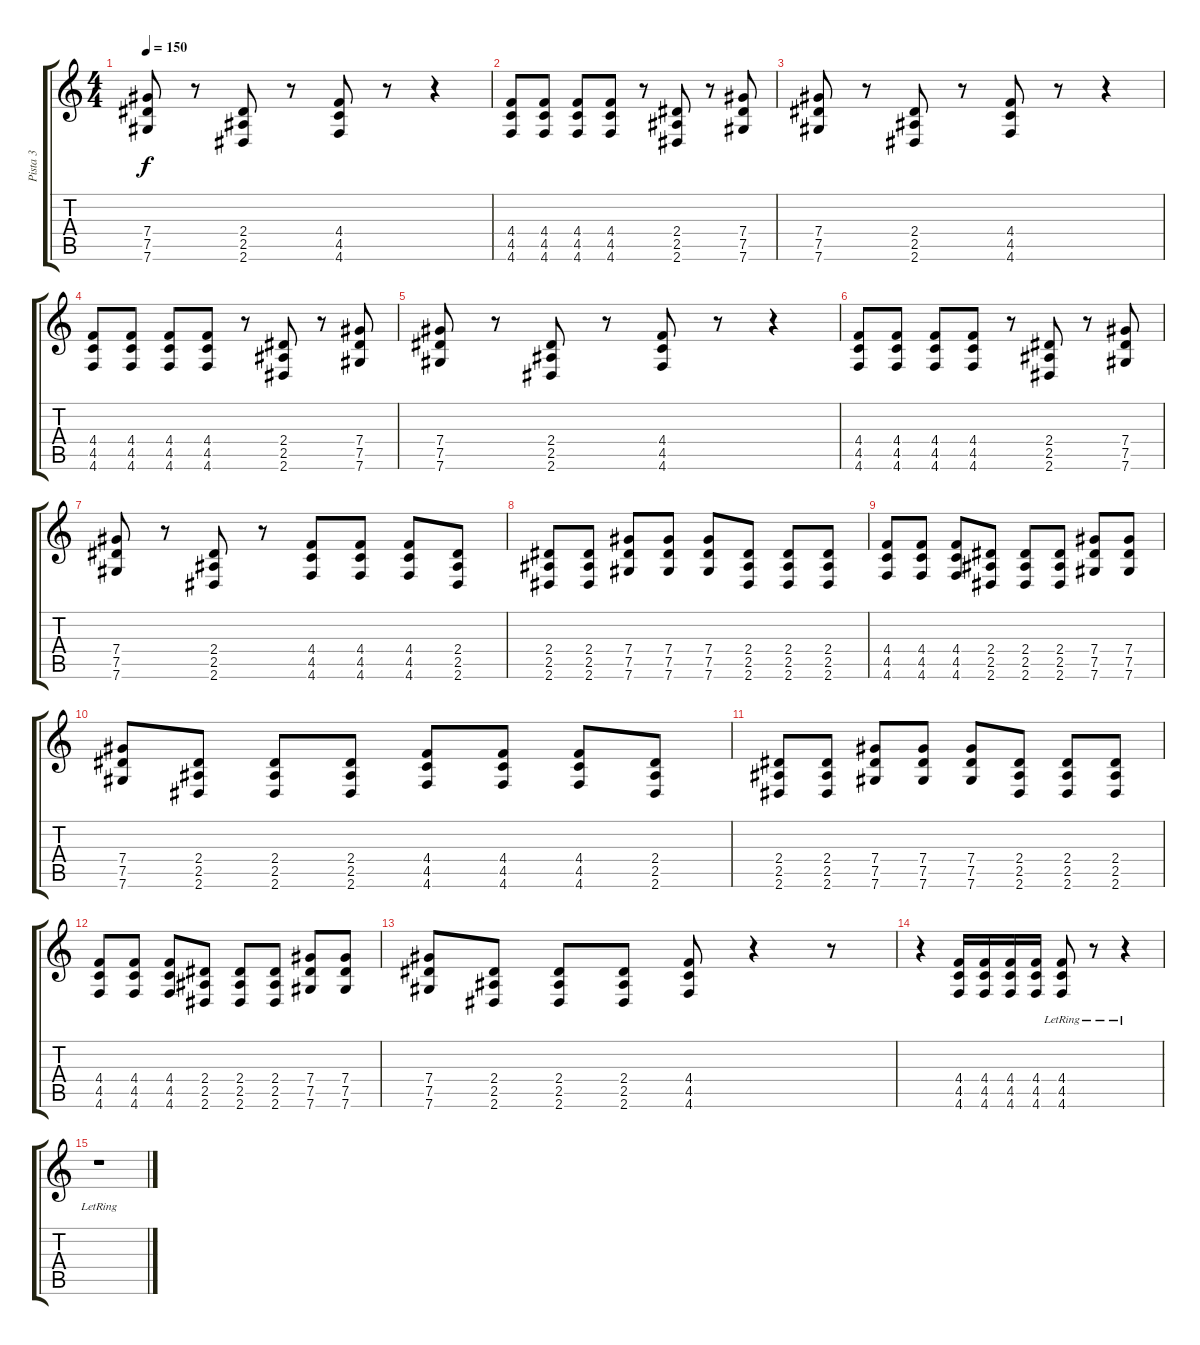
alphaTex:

\track ("Pista 3" "Pista 3") {instrument distortionguitar}
\staff {score tabs}
\tuning (Eb4 Bb3 Gb3 Db3 Ab2 Db2) {hide}
\ts (4 4)
\tempo 150
\clef g2
\ks c
(7.4 7.5 7.6).8{dy f} r.8 (2.4 2.5 2.6).8 r.8 (4.4 4.5 4.6).8 r.8 r.4 |
(4.4 4.5 4.6).8 (4.4 4.5 4.6).8 (4.4 4.5 4.6).8 (4.4 4.5 4.6).8 r.8 (2.4 2.5 2.6).8 r.8 (7.4 7.5 7.6).8 |
(7.4 7.5 7.6).8 r.8 (2.4 2.5 2.6).8 r.8 (4.4 4.5 4.6).8 r.8 r.4 |
(4.4 4.5 4.6).8 (4.4 4.5 4.6).8 (4.4 4.5 4.6).8 (4.4 4.5 4.6).8 r.8 (2.4 2.5 2.6).8 r.8 (7.4 7.5 7.6).8 |
(7.4 7.5 7.6).8 r.8 (2.4 2.5 2.6).8 r.8 (4.4 4.5 4.6).8 r.8 r.4 |
(4.4 4.5 4.6).8 (4.4 4.5 4.6).8 (4.4 4.5 4.6).8 (4.4 4.5 4.6).8 r.8 (2.4 2.5 2.6).8 r.8 (7.4 7.5 7.6).8 |
(7.4 7.5 7.6).8 r.8 (2.4 2.5 2.6).8 r.8 (4.4 4.5 4.6).8 (4.4 4.5 4.6).8 (4.4 4.5 4.6).8 (2.4 2.5 2.6).8 |
(2.4 2.5 2.6).8 (2.4 2.5 2.6).8 (7.4 7.5 7.6).8 (7.4 7.5 7.6).8 (7.4 7.5 7.6).8 (2.4 2.5 2.6).8 (2.4 2.5 2.6).8 (2.4 2.5 2.6).8 |
(4.4 4.5 4.6).8 (4.4 4.5 4.6).8 (4.4 4.5 4.6).8 (2.4 2.5 2.6).8 (2.4 2.5 2.6).8 (2.4 2.5 2.6).8 (7.4 7.5 7.6).8 (7.4 7.5 7.6).8 |
(7.4 7.5 7.6).8 (2.4 2.5 2.6).8 (2.4 2.5 2.6).8 (2.4 2.5 2.6).8 (4.4 4.5 4.6).8 (4.4 4.5 4.6).8 (4.4 4.5 4.6).8 (2.4 2.5 2.6).8 |
(2.4 2.5 2.6).8 (2.4 2.5 2.6).8 (7.4 7.5 7.6).8 (7.4 7.5 7.6).8 (7.4 7.5 7.6).8 (2.4 2.5 2.6).8 (2.4 2.5 2.6).8 (2.4 2.5 2.6).8 |
(4.4 4.5 4.6).8 (4.4 4.5 4.6).8 (4.4 4.5 4.6).8 (2.4 2.5 2.6).8 (2.4 2.5 2.6).8 (2.4 2.5 2.6).8 (7.4 7.5 7.6).8 (7.4 7.5 7.6).8 |
(7.4 7.5 7.6).8 (2.4 2.5 2.6).8 (2.4 2.5 2.6).8 (2.4 2.5 2.6).8 (4.4 4.5 4.6).8 r.4 r.8 |
r.4 (4.4 4.5 4.6).16 (4.4 4.5 4.6).16 (4.4 4.5 4.6).16 (4.4 4.5 4.6).16 (4.4{lr} 4.5{lr} 4.6{lr}).8 r.8 r.4 |
r.1
